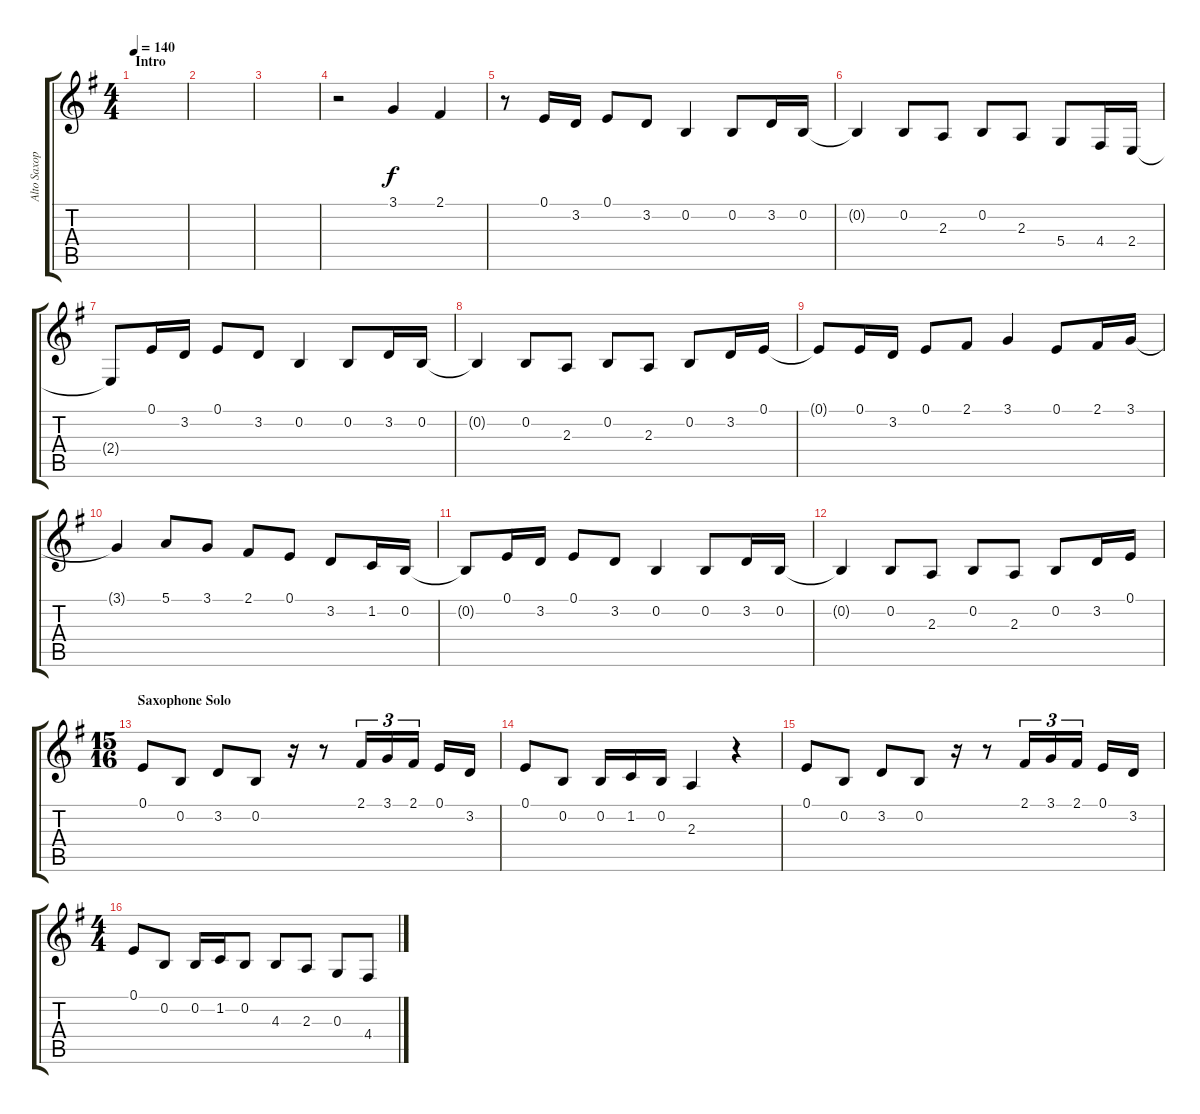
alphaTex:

\track ("Alto Saxophone" "Alto Saxop") {instrument altosax}
\staff {score tabs}
\tuning (E4 B3 G3 D3 A2 E2) {hide}
\ts (4 4)
\section ("" "Intro")
\tempo 140
\clef g2
\ks g
|
|
|
r.2 3.1.4 2.1.4 |
r.8 0.1.16 3.2.16 0.1.8 3.2.8 0.2.4 0.2.8 3.2.16 0.2.16 |
0.2{t}.4 0.2.8 2.3.8 0.2.8 2.3.8 5.4.8 4.4.16 2.4.16 |
2.4{t}.8 0.1.16 3.2.16 0.1.8 3.2.8 0.2.4 0.2.8 3.2.16 0.2.16 |
0.2{t}.4 0.2.8 2.3.8 0.2.8 2.3.8 0.2.8 3.2.16 0.1.16 |
0.1{t}.8 0.1.16 3.2.16 0.1.8 2.1.8 3.1.4 0.1.8 2.1.16 3.1.16 |
3.1{t}.4 5.1.8 3.1.8 2.1.8 0.1.8 3.2.8 1.2.16 0.2.16 |
0.2{t}.8 0.1.16 3.2.16 0.1.8 3.2.8 0.2.4 0.2.8 3.2.16 0.2.16 |
0.2{t}.4 0.2.8 2.3.8 0.2.8 2.3.8 0.2.8 3.2.16 0.1.16 |
\ts (15 16)
\section ("" "Saxophone Solo")
0.1.8 0.2.8 3.2.8 0.2.8 r.16 r.8 2.1.16{tu (3 2)} 3.1.16{tu (3 2)} 2.1.16{tu (3 2)} 0.1.16 3.2.16 |
0.1.8 0.2.8 0.2.16 1.2.16 0.2.16 2.3.4 r.4 |
0.1.8 0.2.8 3.2.8 0.2.8 r.16 r.8 2.1.16{tu (3 2)} 3.1.16{tu (3 2)} 2.1.16{tu (3 2)} 0.1.16 3.2.16 |
\ts (4 4)
0.1.8 0.2.8 0.2.16 1.2.16 0.2.8 4.3.8 2.3.8 0.3.8 4.4.8
